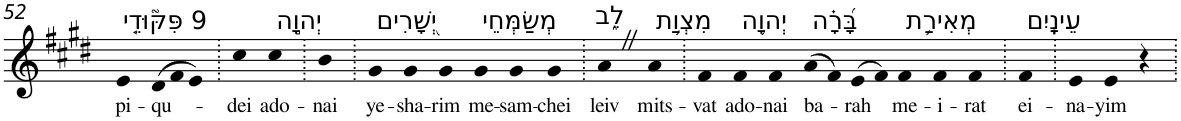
**kern	**text
*part1	*part1
*staff1	*staff1
*I"Piano	*
*I'Pno	*
!!LO:PB:g=z
*clefG2	*
*k[f#c#g#d#]	*
*E:	*
=52	=52
!LO:TX:a:t=9 פִּקּ֘וּדֵ֤י	!
!	!LO:LY:b
4e	pi-
*Xtuplet	*
!	!LO:LY:b
(>12d#	-qu-
12f#	.
12e)	.
=53.	=53.
!	!LO:LY:b
4cc#	-dei
!LO:TX:a:t=יְהוָ֣ה	!
!	!LO:LY:b
4cc#	ado-
=54.	=54.
!	!LO:LY:b
4b	-nai
=55.	=55.
!LO:TX:a:t=יְ֭שָׁרִים	!
!	!LO:LY:b
4g#	ye-
!	!LO:LY:b
4g#	-sha-
!	!LO:LY:b
4g#	-rim
!LO:TX:a:t=מְשַׂמְּחֵי	!
!	!LO:LY:b
4g#	me-
!	!LO:LY:b
4g#	-sam-
!	!LO:LY:b
4g#	-chei
=56.	=56.
!LO:TX:a:t=לֵ֑ב	!
!	!LO:LY:b
4aZ	leiv
!LO:TX:a:t=מִצְוַ֥ת	!
!	!LO:LY:b
4a	mits-
=57.	=57.
!	!LO:LY:b
4f#	-vat
!LO:TX:a:t=יְהוָ֥ה	!
!	!LO:LY:b
4f#	ado-
!	!LO:LY:b
4f#	-nai
!LO:TX:a:t=בָּ֝רָ֗ה	!
!	!LO:LY:b
(>8a	ba-
8f#)	.
!	!LO:LY:b
(>8e	-rah
8f#)	.
!LO:TX:a:t=מְאִירַ֥ת	!
!	!LO:LY:b
4f#	me-
!	!LO:LY:b
4f#	-i-
!	!LO:LY:b
4f#	-rat
=58.	=58.
!LO:TX:a:t=עֵינָֽיִם	!
!	!LO:LY:b
4f#	ei-
=59.	=59.
!	!LO:LY:b
4e	-na-
!	!LO:LY:b
4e	-yim
4r	.
=.	=.
*-	*-
